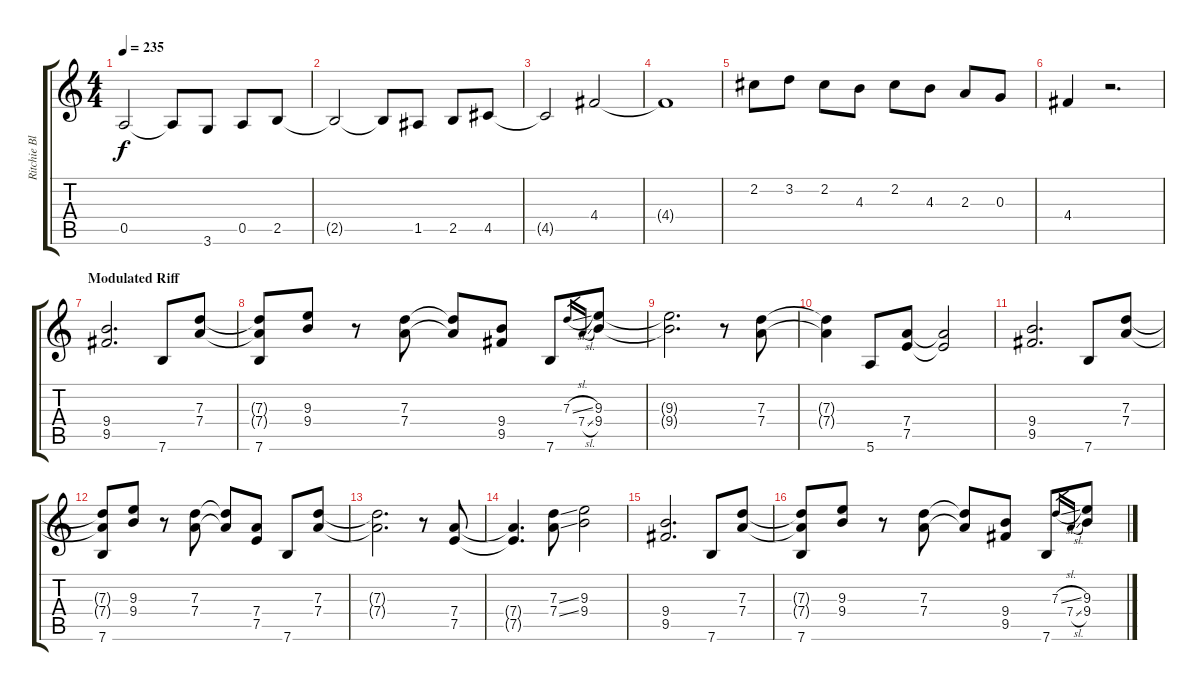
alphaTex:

\track ("Ritchie Blackmore" "Ritchie Bl") {instrument overdrivenguitar}
\staff {score tabs}
\tuning (E4 B3 G3 D3 A2 E2) {hide}
\ts (4 4)
\tempo 235
\clef g2
\ks c
0.5{t}.2{dy f} 0.5{t}.8 3.6.8 0.5.8 2.5.8 |
2.5{t}.2 2.5{t}.8 1.5.8 2.5.8 4.5.8 |
4.5{t}.2 4.4.2 |
4.4{t}.1 |
2.2.8 3.2.8 2.2.8 4.3.8 2.2.8 4.3.8 2.3.8 0.3.8 |
4.4.4 r.2{d} |
\section ("" "Modulated Riff")
(9.4 9.5).2{d} 7.6.8 (7.3 7.4).8 |
(7.3{t} 7.4{t} 7.6).8 (9.3 9.4).8 r.8 (7.3 7.4).8 (7.3{t} 7.4{t}).8 (9.4 9.5).8 7.6.8 7.3{sl}.16{gr} 7.4{sl}.16{gr} (9.3 9.4).8 |
(9.3{t} 9.4{t}).2{d} r.8 (7.3 7.4).8 |
(7.3{t} 7.4{t}).4 5.6.8 (7.4 7.5).8 (7.4{t} 7.5{t}).2 |
(9.4 9.5).2{d} 7.6.8 (7.3 7.4).8 |
(7.3{t} 7.4{t} 7.6).8 (9.3 9.4).8 r.8 (7.3 7.4).8 (7.3{t} 7.4{t}).8 (7.4 7.5).8 7.6.8 (7.3 7.4).8 |
(7.3{t} 7.4{t}).2{d} r.8 (7.4 7.5).8 |
(7.4{t} 7.5{t}).4{d} (7.3{ss} 7.4{ss}).8 (9.3 9.4).2 |
(9.4 9.5).2{d} 7.6.8 (7.3 7.4).8 |
(7.3{t} 7.4{t} 7.6).8 (9.3 9.4).8 r.8 (7.3 7.4).8 (7.3{t} 7.4{t}).8 (9.4 9.5).8 7.6.8 7.3{sl}.16{gr} 7.4{sl}.16{gr} (9.3 9.4).8
